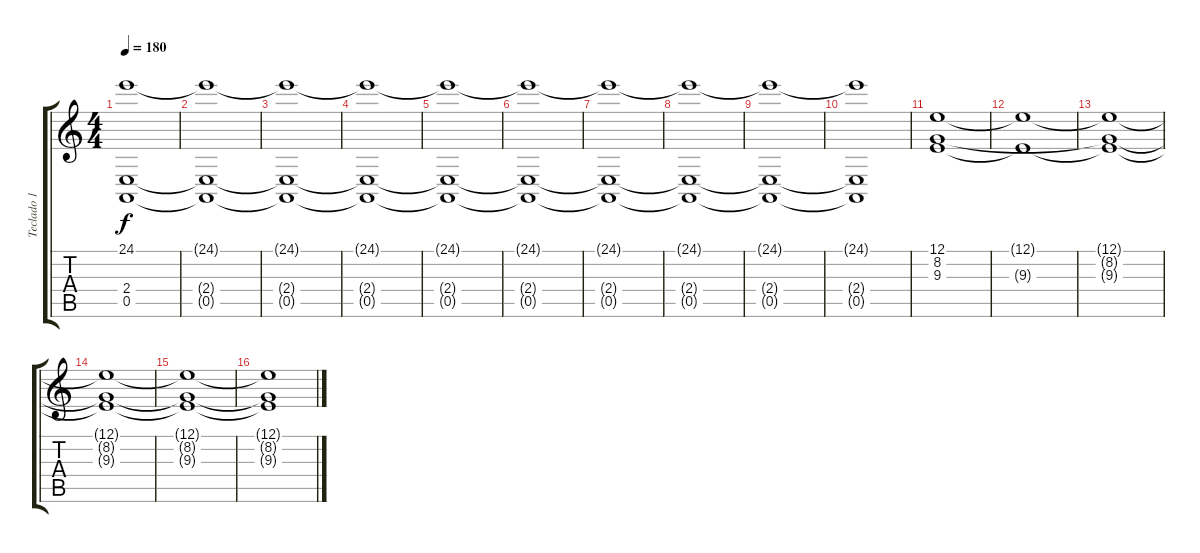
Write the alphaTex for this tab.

\track ("Teclado 1" "Teclado 1") {instrument stringensemble1}
\staff {score tabs}
\tuning (E4 B3 G3 D3 A2 E2) {hide}
\ts (4 4)
\tempo 180
\clef g2
\ks c
(24.1{t} 2.4{t} 0.5{t}).1{dy f} |
(24.1{t} 2.4{t} 0.5{t}).1 |
(24.1{t} 2.4{t} 0.5{t}).1 |
(24.1{t} 2.4{t} 0.5{t}).1 |
(24.1{t} 2.4{t} 0.5{t}).1 |
(24.1{t} 2.4{t} 0.5{t}).1 |
(24.1{t} 2.4{t} 0.5{t}).1 |
(24.1{t} 2.4{t} 0.5{t}).1 |
(24.1{t} 2.4{t} 0.5{t}).1 |
(24.1{t} 2.4{t} 0.5{t}).1 |
(12.1 8.2 9.3).1 |
(12.1{t} 9.3{t}).1 |
(12.1{t} 8.2{t} 9.3{t}).1 |
(12.1{t} 8.2{t} 9.3{t}).1 |
(12.1{t} 8.2{t} 9.3{t}).1 |
(12.1{t} 8.2{t} 9.3{t}).1
